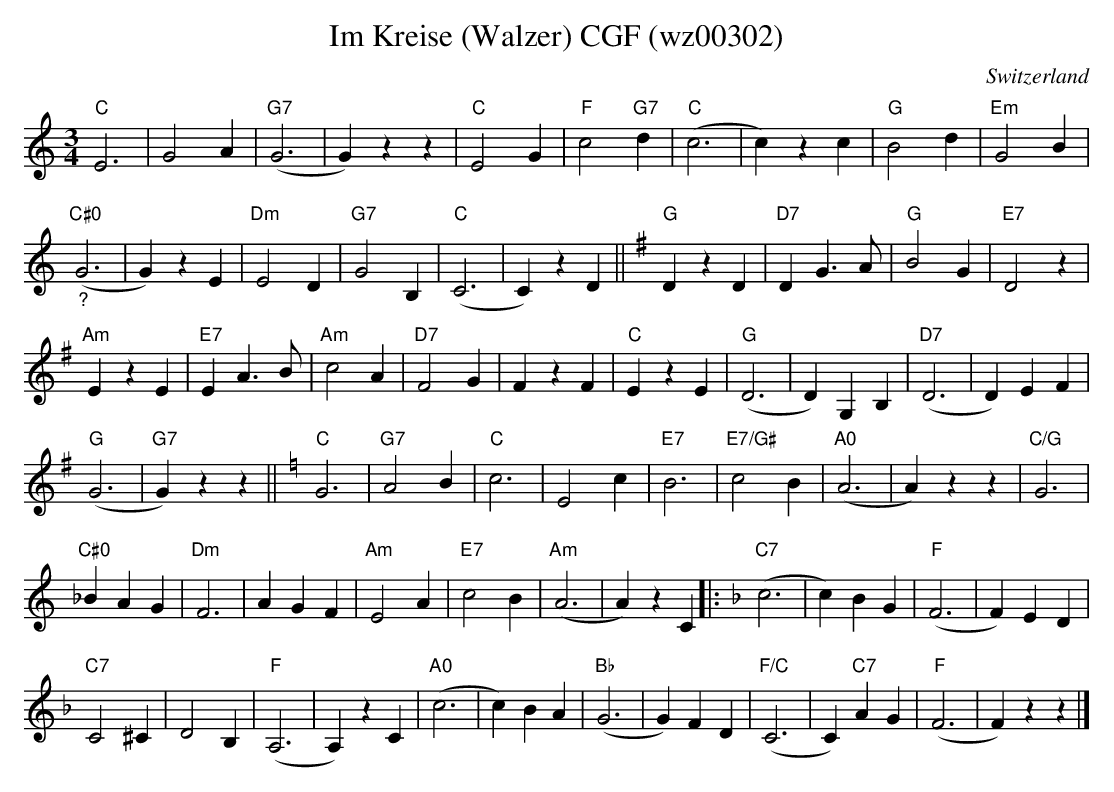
X:1
T:Im Kreise (Walzer) CGF (wz00302)
M:3/4
L:1/4
O:Switzerland
K:C major
"C"E3 | G2A | ("G7"G3 | G)zz | "C"E2G | "F"c2"G7"d | ("C"c3 | c)zc | "G"B2d | "Em"G2B |
("C#0""_?"G3 | G)zE | "Dm"E2D | "G7"G2B, | ("C"C3 | C)zD || [K:G] "G"DzD | "D7"DG>A | "G"B2G | "E7"D2z |
"Am"EzE | "E7"EA>B | "Am"c2A | "D7"F2G | FzF | "C"EzE | ("G"D3 | D)G,B, | ("D7"D3 | D)EF |
("G"G3 | "G7"G)zz || [K:C] "C"G3 | "G7"A2B | "C"c3 | E2c | "E7"B3 | "E7/G#"c2B | ("A0"A3 | A)zz | "C/G"G3 |
"C#0"_BAG | "Dm"F3 | AGF | "Am"E2A | "E7"c2B | ("Am"A3 | A)zC |: [K:F] ("C7"c3 | c)BG | ("F"F3 | F)ED |
"C7"C2^C | D2B, | ("F"A,3 | A,)zC | ("A0"c3 | c)BA | ("Bb"G3 | G) FD | ("F/C"C3 | C)"C7"AG | ("F"F3 | F)zz |]
